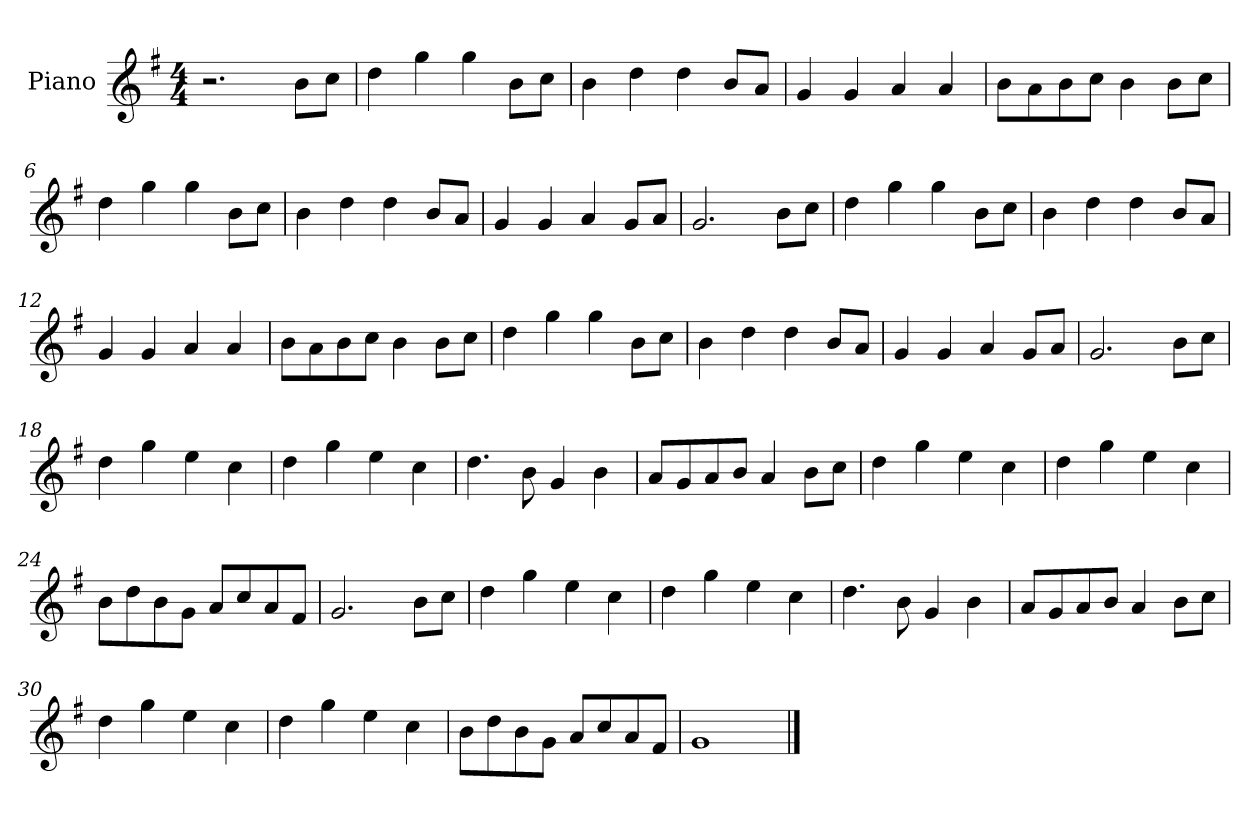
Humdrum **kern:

**kern
*part1
*staff1
*I"Piano
*I'Pno
*clefG2
*k[f#]
*M4/4
=1
2.r
8b\L
8cc\J
=2
4dd\
4gg\
4gg\
8b\L
8cc\J
=3
4b\
4dd\
4dd\
8b/L
8a/J
=4
4g/
4g/
4a/
4a/
=5
8b\L
8a\
8b\
8cc\J
4b\
8b\L
8cc\J
=6
4dd\
4gg\
4gg\
8b\L
8cc\J
=7
4b\
4dd\
4dd\
8b/L
8a/J
=8
4g/
4g/
4a/
8g/L
8a/J
=9
2.g/
8b\L
8cc\J
=10
4dd\
4gg\
4gg\
8b\L
8cc\J
=11
4b\
4dd\
4dd\
8b/L
8a/J
=12
4g/
4g/
4a/
4a/
=13
8b\L
8a\
8b\
8cc\J
4b\
8b\L
8cc\J
=14
4dd\
4gg\
4gg\
8b\L
8cc\J
=15
4b\
4dd\
4dd\
8b/L
8a/J
=16
4g/
4g/
4a/
8g/L
8a/J
=17
2.g/
8b\L
8cc\J
=18
4dd\
4gg\
4ee\
4cc\
=19
4dd\
4gg\
4ee\
4cc\
=20
4.dd\
8b\
4g/
4b\
=21
8a/L
8g/
8a/
8b/J
4a/
8b\L
8cc\J
=22
4dd\
4gg\
4ee\
4cc\
=23
4dd\
4gg\
4ee\
4cc\
=24
8b\L
8dd\
8b\
8g\J
8a/L
8cc/
8a/
8f#/J
=25
2.g/
8b\L
8cc\J
=26
4dd\
4gg\
4ee\
4cc\
=27
4dd\
4gg\
4ee\
4cc\
=28
4.dd\
8b\
4g/
4b\
=29
8a/L
8g/
8a/
8b/J
4a/
8b\L
8cc\J
=30
4dd\
4gg\
4ee\
4cc\
=31
4dd\
4gg\
4ee\
4cc\
=32
8b\L
8dd\
8b\
8g\J
8a/L
8cc/
8a/
8f#/J
=33
1g
==
*-
